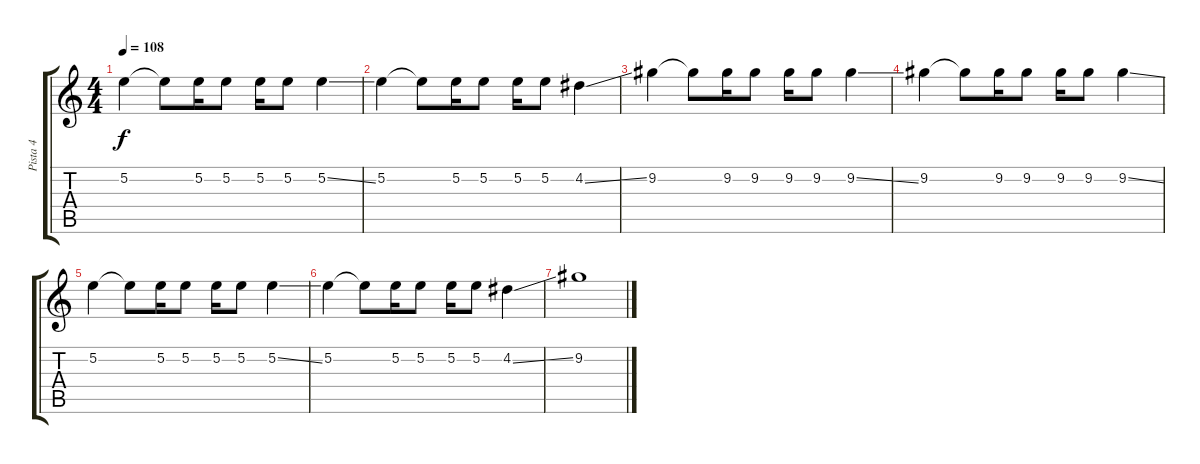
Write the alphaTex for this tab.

\track ("Pista 4" "Pista 4") {instrument electricguitarclean}
\staff {score tabs}
\tuning (E4 B3 G3 D3 A2 E2) {hide}
\ts (4 4)
\tempo 108
\clef g2
\ks c
5.2.4{dy f} 5.2{t}.8 5.2.16 5.2.8 5.2.16 5.2.8 5.2{ss}.4 |
5.2.4 5.2{t}.8 5.2.16 5.2.8 5.2.16 5.2.8 4.2{ss}.4 |
9.2.4 9.2{t}.8 9.2.16 9.2.8 9.2.16 9.2.8 9.2{ss}.4 |
9.2.4 9.2{t}.8 9.2.16 9.2.8 9.2.16 9.2.8 9.2{ss}.4 |
5.2.4 5.2{t}.8 5.2.16 5.2.8 5.2.16 5.2.8 5.2{ss}.4 |
5.2.4 5.2{t}.8 5.2.16 5.2.8 5.2.16 5.2.8 4.2{ss}.4 |
9.2.1{volume 0}
